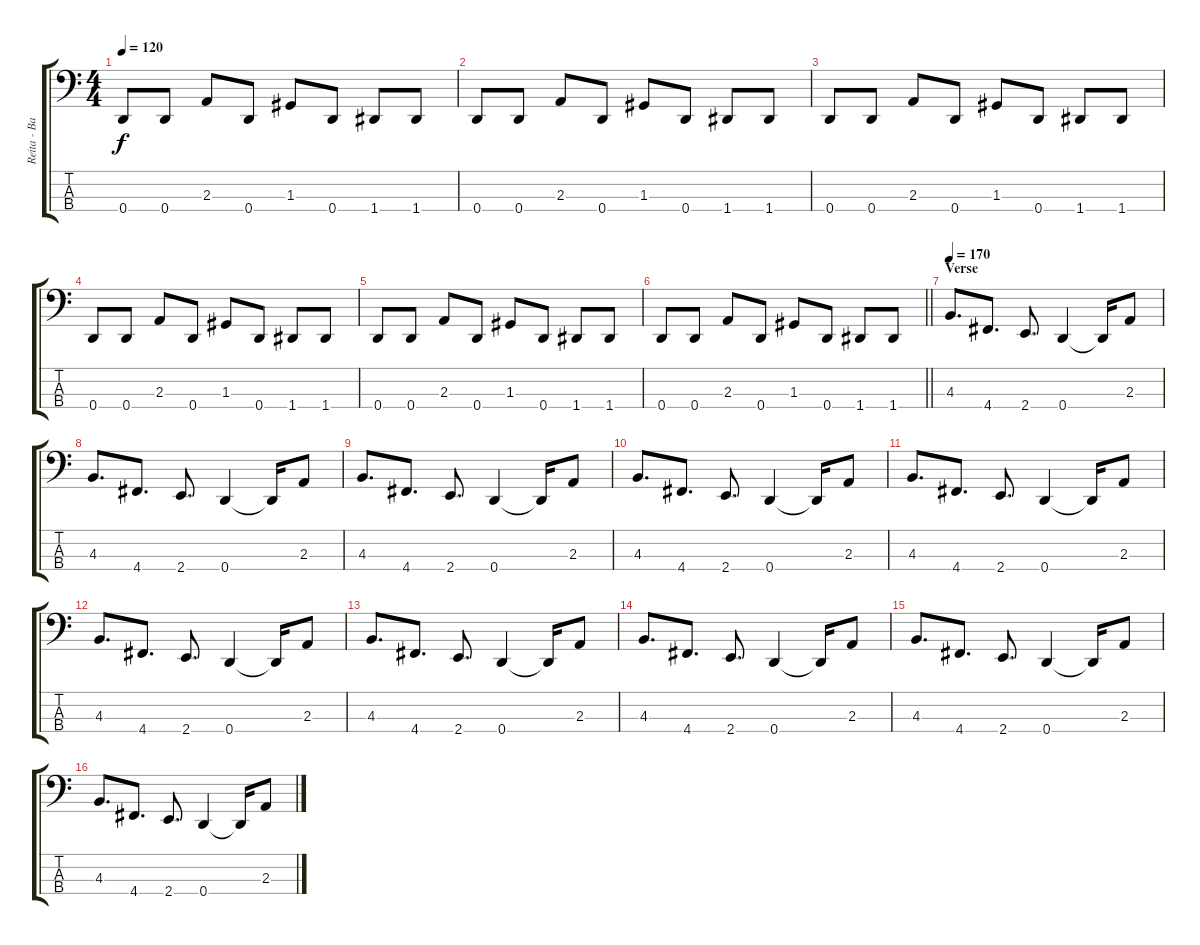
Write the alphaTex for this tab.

\track ("Reita - Bass " "Reita - Ba") {instrument electricbasspick}
\staff {score tabs}
\tuning (F2 C2 G1 D1) {hide}
\ts (4 4)
\tempo 120
\clef f4
\ks c
0.4.8{dy f} 0.4.8 2.3.8 0.4.8 1.3.8 0.4.8 1.4.8 1.4.8 |
0.4.8 0.4.8 2.3.8 0.4.8 1.3.8 0.4.8 1.4.8 1.4.8 |
0.4.8 0.4.8 2.3.8 0.4.8 1.3.8 0.4.8 1.4.8 1.4.8 |
0.4.8 0.4.8 2.3.8 0.4.8 1.3.8 0.4.8 1.4.8 1.4.8 |
0.4.8 0.4.8 2.3.8 0.4.8 1.3.8 0.4.8 1.4.8 1.4.8 |
\barLineRight lightlight
0.4.8 0.4.8 2.3.8 0.4.8 1.3.8 0.4.8 1.4.8 1.4.8 |
\section ("" "Verse")
\tempo 170
4.3.8{d} 4.4.8{d} 2.4.8{d} 0.4.4 0.4{t}.16 2.3.8 |
4.3.8{d} 4.4.8{d} 2.4.8{d} 0.4.4 0.4{t}.16 2.3.8 |
4.3.8{d} 4.4.8{d} 2.4.8{d} 0.4.4 0.4{t}.16 2.3.8 |
4.3.8{d} 4.4.8{d} 2.4.8{d} 0.4.4 0.4{t}.16 2.3.8 |
4.3.8{d} 4.4.8{d} 2.4.8{d} 0.4.4 0.4{t}.16 2.3.8 |
4.3.8{d} 4.4.8{d} 2.4.8{d} 0.4.4 0.4{t}.16 2.3.8 |
4.3.8{d} 4.4.8{d} 2.4.8{d} 0.4.4 0.4{t}.16 2.3.8 |
4.3.8{d} 4.4.8{d} 2.4.8{d} 0.4.4 0.4{t}.16 2.3.8 |
4.3.8{d} 4.4.8{d} 2.4.8{d} 0.4.4 0.4{t}.16 2.3.8 |
4.3.8{d} 4.4.8{d} 2.4.8{d} 0.4.4 0.4{t}.16 2.3.8
